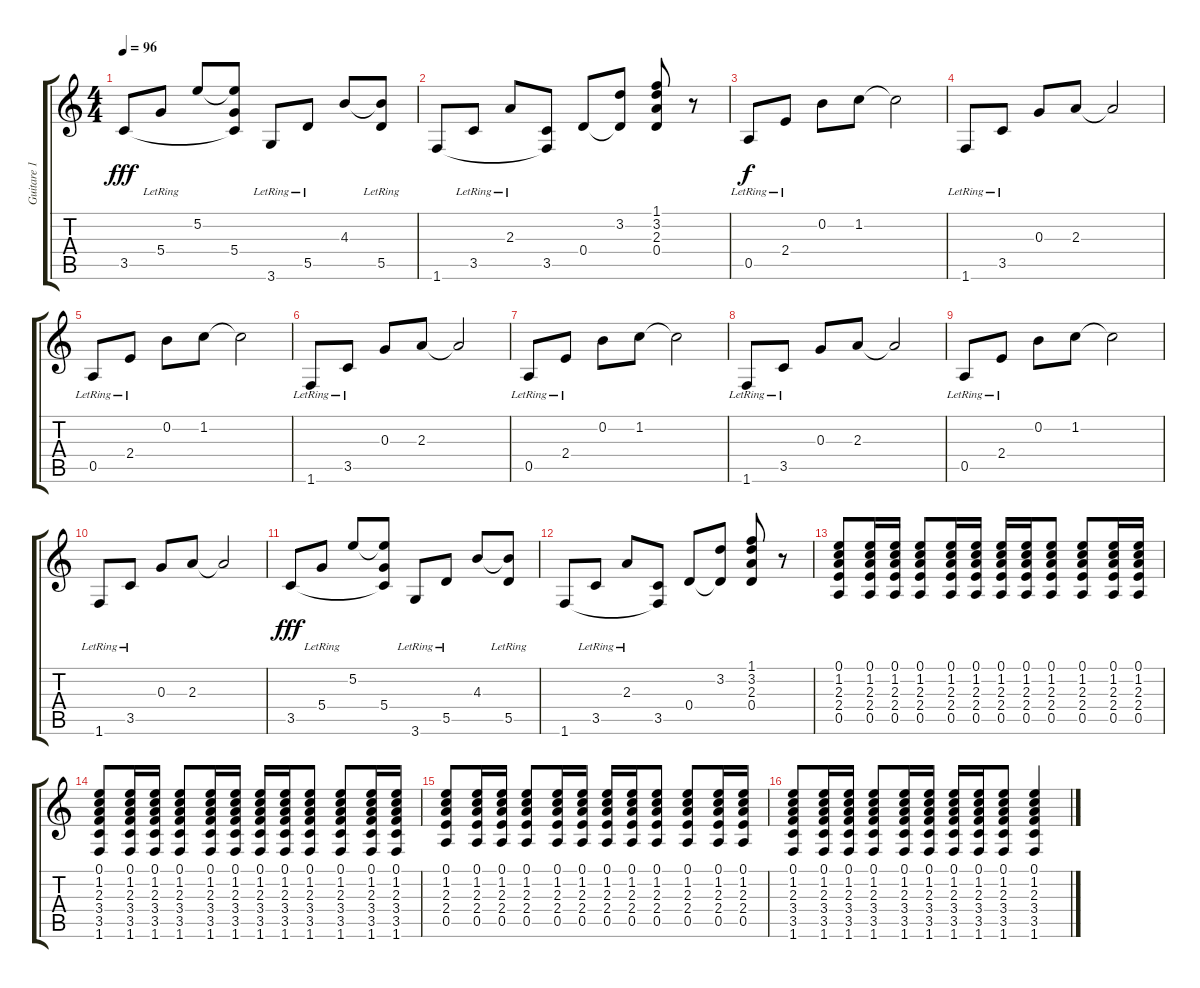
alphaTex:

\track ("Guitare 1" "Guitare 1") {instrument electricguitarclean}
\staff {score tabs}
\tuning (E4 B3 G3 D3 A2 E2) {hide}
\ts (4 4)
\tempo 96
\clef g2
\ks c
3.5.8{dy fff} 5.4{lr}.8 5.2.8 (5.2{t} 5.4 3.5{t}).8 3.6{lr}.8 5.5{lr}.8 4.3.8 (4.3{t} 5.5{lr}).8 |
1.6.8 3.5{lr}.8 2.3{lr}.8 (3.5 1.6{t}).8 0.4.8 (3.2 0.4{t}).8 (1.1 3.2 2.3 0.4).8 r.8 |
0.5{lr}.8{dy f} 2.4{lr}.8 0.2.8 1.2.8 1.2{t}.2 |
1.6{lr}.8 3.5{lr}.8 0.3.8 2.3.8 2.3{t}.2 |
0.5{lr}.8 2.4{lr}.8 0.2.8 1.2.8 1.2{t}.2 |
1.6{lr}.8 3.5{lr}.8 0.3.8 2.3.8 2.3{t}.2 |
0.5{lr}.8 2.4{lr}.8 0.2.8 1.2.8 1.2{t}.2 |
1.6{lr}.8 3.5{lr}.8 0.3.8 2.3.8 2.3{t}.2 |
0.5{lr}.8 2.4{lr}.8 0.2.8 1.2.8 1.2{t}.2 |
1.6{lr}.8 3.5{lr}.8 0.3.8 2.3.8 2.3{t}.2 |
3.5.8{dy fff} 5.4{lr}.8 5.2.8 (5.2{t} 5.4 3.5{t}).8 3.6{lr}.8 5.5{lr}.8 4.3.8 (4.3{t} 5.5{lr}).8 |
1.6.8 3.5{lr}.8 2.3{lr}.8 (3.5 1.6{t}).8 0.4.8 (3.2 0.4{t}).8 (1.1 3.2 2.3 0.4).8 r.8 |
(0.1 1.2 2.3 2.4 0.5).8 (0.1 1.2 2.3 2.4 0.5).16 (0.1 1.2 2.3 2.4 0.5).16 (0.1 1.2 2.3 2.4 0.5).8 (0.1 1.2 2.3 2.4 0.5).16 (0.1 1.2 2.3 2.4 0.5).16 (0.1 1.2 2.3 2.4 0.5).16 (0.1 1.2 2.3 2.4 0.5).16 (0.1 1.2 2.3 2.4 0.5).8 (0.1 1.2 2.3 2.4 0.5).8 (0.1 1.2 2.3 2.4 0.5).16 (0.1 1.2 2.3 2.4 0.5).16 |
(0.1 1.2 2.3 3.4 3.5 1.6).8 (0.1 1.2 2.3 3.4 3.5 1.6).16 (0.1 1.2 2.3 3.4 3.5 1.6).16 (0.1 1.2 2.3 3.4 3.5 1.6).8 (0.1 1.2 2.3 3.4 3.5 1.6).16 (0.1 1.2 2.3 3.4 3.5 1.6).16 (0.1 1.2 2.3 3.4 3.5 1.6).16 (0.1 1.2 2.3 3.4 3.5 1.6).16 (0.1 1.2 2.3 3.4 3.5 1.6).8 (0.1 1.2 2.3 3.4 3.5 1.6).8 (0.1 1.2 2.3 3.4 3.5 1.6).16 (0.1 1.2 2.3 3.4 3.5 1.6).16 |
(0.1 1.2 2.3 2.4 0.5).8 (0.1 1.2 2.3 2.4 0.5).16 (0.1 1.2 2.3 2.4 0.5).16 (0.1 1.2 2.3 2.4 0.5).8 (0.1 1.2 2.3 2.4 0.5).16 (0.1 1.2 2.3 2.4 0.5).16 (0.1 1.2 2.3 2.4 0.5).16 (0.1 1.2 2.3 2.4 0.5).16 (0.1 1.2 2.3 2.4 0.5).8 (0.1 1.2 2.3 2.4 0.5).8 (0.1 1.2 2.3 2.4 0.5).16 (0.1 1.2 2.3 2.4 0.5).16 |
(0.1 1.2 2.3 3.4 3.5 1.6).8 (0.1 1.2 2.3 3.4 3.5 1.6).16 (0.1 1.2 2.3 3.4 3.5 1.6).16 (0.1 1.2 2.3 3.4 3.5 1.6).8 (0.1 1.2 2.3 3.4 3.5 1.6).16 (0.1 1.2 2.3 3.4 3.5 1.6).16 (0.1 1.2 2.3 3.4 3.5 1.6).16 (0.1 1.2 2.3 3.4 3.5 1.6).16 (0.1 1.2 2.3 3.4 3.5 1.6).8 (0.1 1.2 2.3 3.4 3.5 1.6).4
